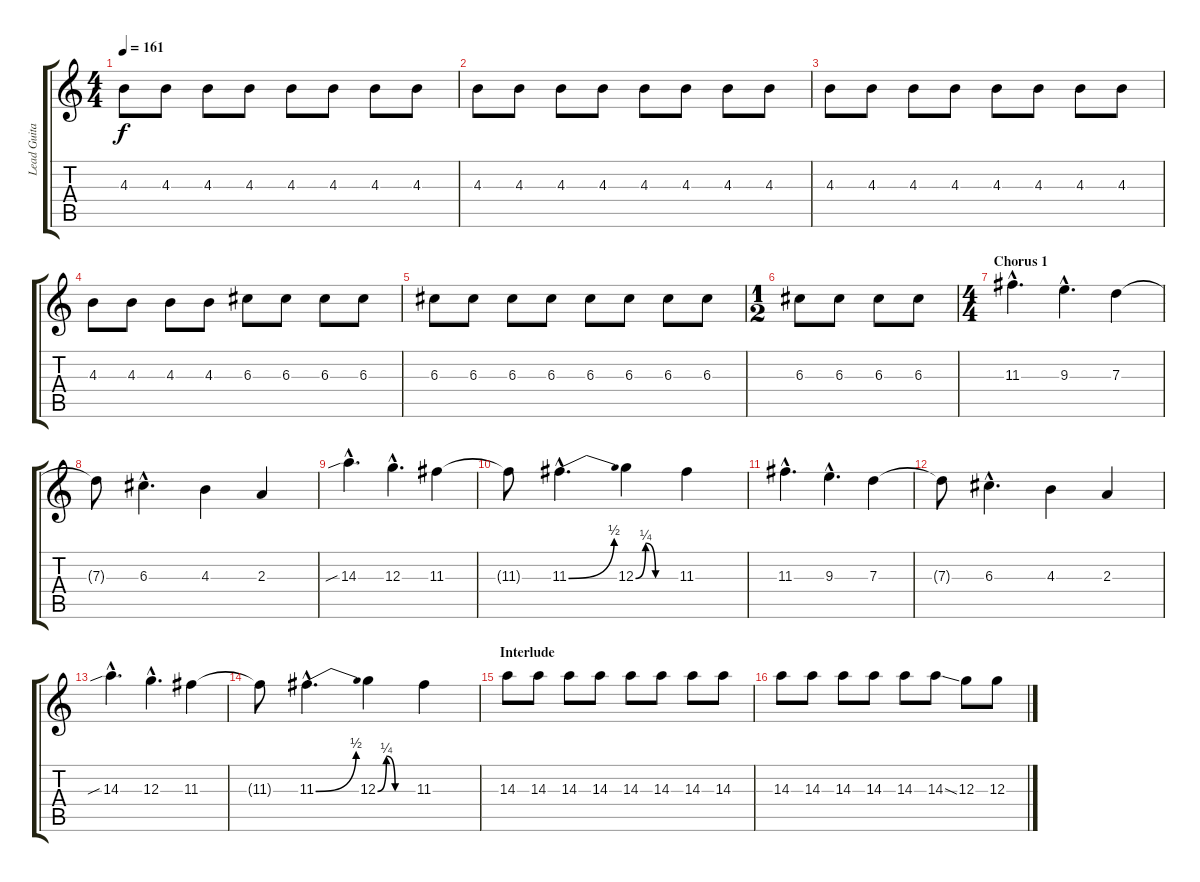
\track ("Lead Guitar" "Lead Guita") {instrument distortionguitar}
\staff {score tabs}
\tuning (E4 B3 G3 D3 A2 E2) {hide}
\ts (4 4)
\tempo 161
\clef g2
\ks c
4.3.8{dy f volume 11} 4.3.8 4.3.8 4.3.8 4.3.8 4.3.8 4.3.8 4.3.8 |
4.3.8 4.3.8 4.3.8 4.3.8 4.3.8 4.3.8 4.3.8 4.3.8 |
4.3.8 4.3.8 4.3.8 4.3.8 4.3.8 4.3.8 4.3.8 4.3.8 |
4.3.8 4.3.8 4.3.8 4.3.8 6.3.8 6.3.8 6.3.8 6.3.8 |
6.3.8 6.3.8 6.3.8 6.3.8 6.3.8 6.3.8 6.3.8 6.3.8 |
\ts (1 2)
6.3.8 6.3.8 6.3.8 6.3.8 |
\ts (4 4)
\section ("" "Chorus 1")
11.3{hac}.4{d volume 14} 9.3{hac}.4{d} 7.3.4 |
7.3{t}.8 6.3{hac}.4{d} 4.3.4 2.3.4 |
14.3{sib hac}.4{d} 12.3{hac}.4{d} 11.3.4 |
11.3{t}.8 11.3{be (bend 0 0 60 2) hac}.4{d} 12.3{be (custom 0 0 15 1 30 0 45 0 60 0)}.4 11.3.4 |
11.3{hac}.4{d} 9.3{hac}.4{d} 7.3.4 |
7.3{t}.8 6.3{hac}.4{d} 4.3.4 2.3.4 |
14.3{sib hac}.4{d} 12.3{hac}.4{d} 11.3.4 |
11.3{t}.8 11.3{be (bend 0 0 60 2) hac}.4{d} 12.3{be (custom 0 0 15 1 30 0 45 0 60 0)}.4 11.3.4 |
\section ("" "Interlude")
14.3.8 14.3.8 14.3.8 14.3.8 14.3.8 14.3.8 14.3.8 14.3.8 |
14.3.8 14.3.8 14.3.8 14.3.8 14.3.8 14.3{ss}.8 12.3.8 12.3.8
